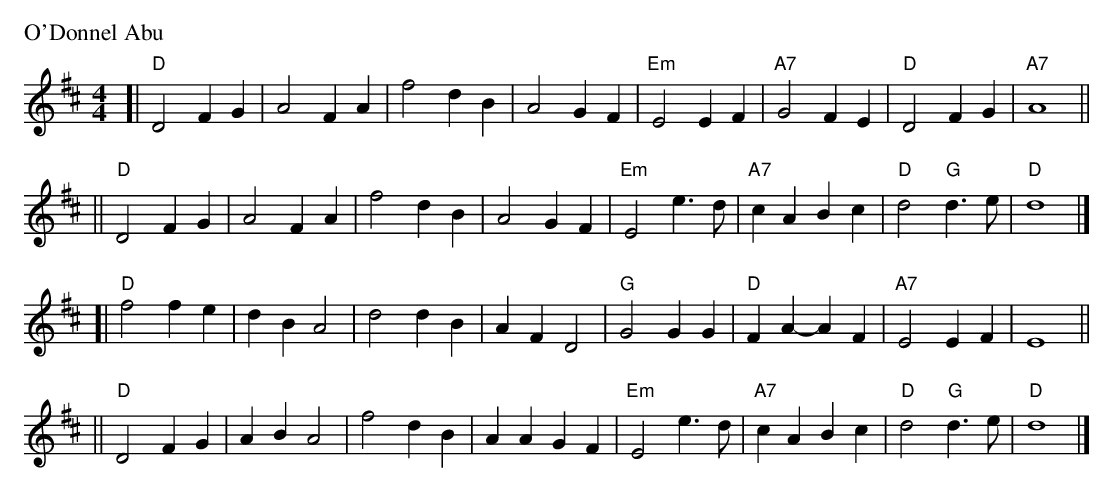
X:1
P: O'Donnel Abu
M: 4/4
L: 1/4
K: D
[| "D"D2 FG | A2 FA | f2 dB | A2 GF | "Em"E2 EF | "A7"G2 FE | "D"D2 FG | "A7"A4 ||
|| "D"D2 FG | A2 FA | f2 dB | A2 GF | "Em"E2 e>d | "A7"cA Bc | "D"d2 "G"d>e | "D"d4 |]
[| "D"f2 fe | dB A2 | d2 dB | AF D2 | "G"G2 GG | "D"FA- AF | "A7"E2 EF | E4 ||
|| "D"D2 FG | AB A2 | f2 dB | AA GF | "Em"E2 e>d | "A7"cA Bc | "D"d2 "G"d>e | "D"d4 |]
